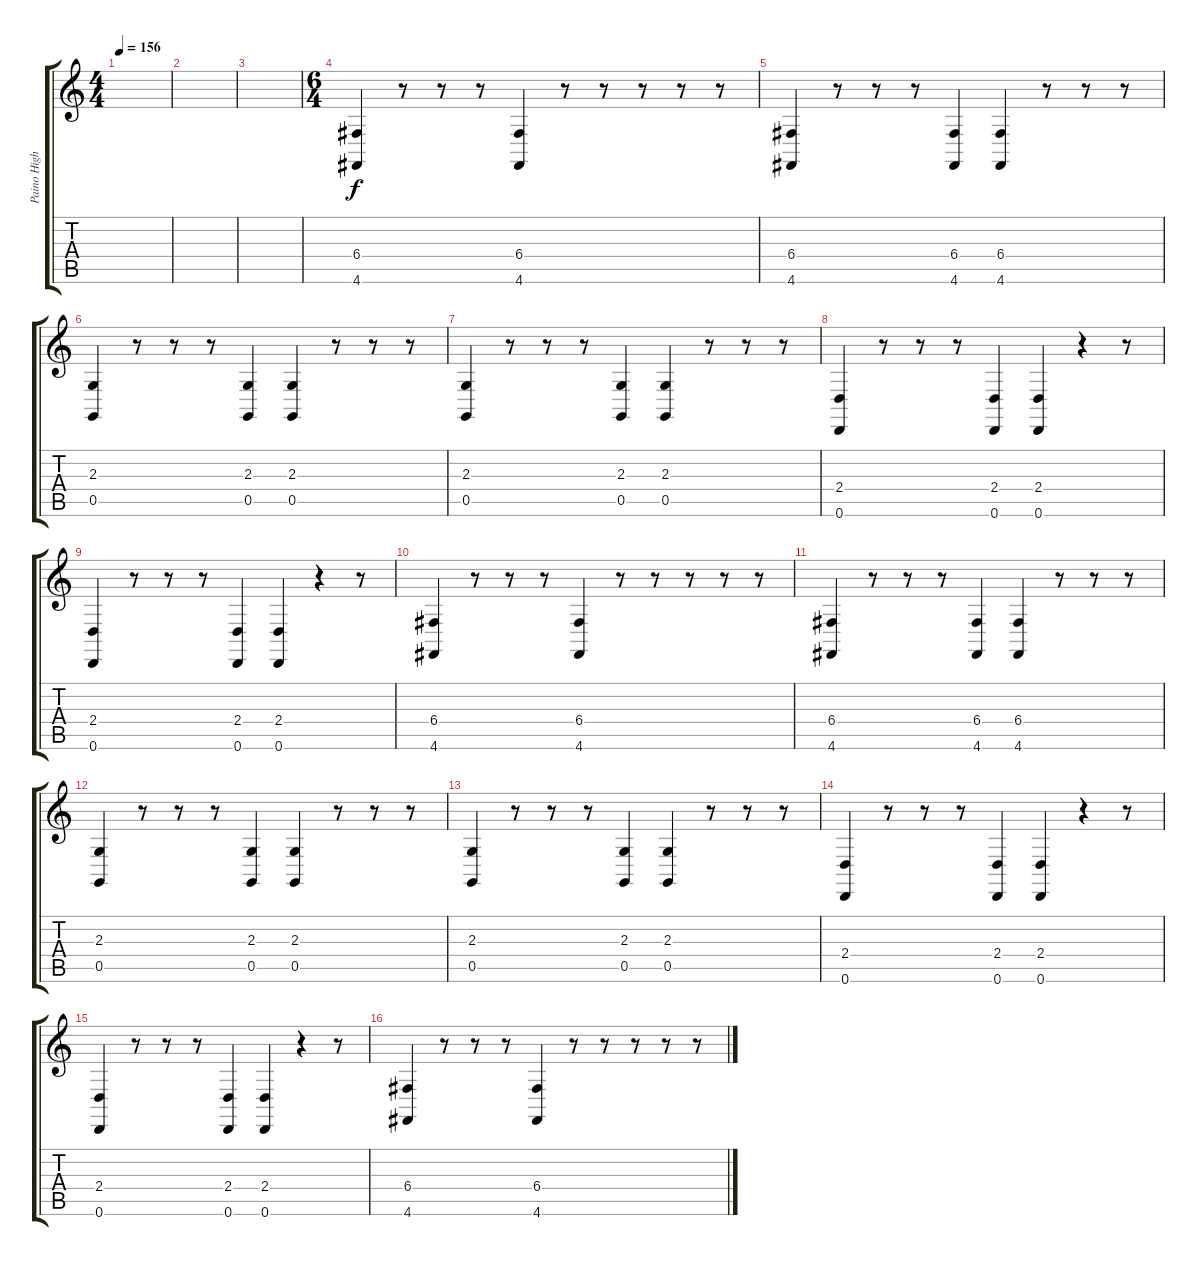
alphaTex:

\track ("Paino High" "Paino High") {instrument acousticgrandpiano}
\staff {score tabs}
\tuning (D4 A3 F3 C3 G2 D2) {hide}
\ts (4 4)
\tempo 156
\clef g2
\ks c
|
|
|
\ts (6 4)
(6.4 4.6).4 r.8 r.8 r.8 (6.4 4.6).4 r.8 r.8 r.8 r.8 r.8 |
(6.4 4.6).4 r.8 r.8 r.8 (6.4 4.6).4 (6.4 4.6).4 r.8 r.8 r.8 |
(2.3 0.5).4 r.8 r.8 r.8 (2.3 0.5).4 (2.3 0.5).4 r.8 r.8 r.8 |
(2.3 0.5).4 r.8 r.8 r.8 (2.3 0.5).4 (2.3 0.5).4 r.8 r.8 r.8 |
(2.4 0.6).4 r.8 r.8 r.8 (2.4 0.6).4 (2.4 0.6).4 r.4 r.8 |
(2.4 0.6).4 r.8 r.8 r.8 (2.4 0.6).4 (2.4 0.6).4 r.4 r.8 |
(6.4 4.6).4 r.8 r.8 r.8 (6.4 4.6).4 r.8 r.8 r.8 r.8 r.8 |
(6.4 4.6).4 r.8 r.8 r.8 (6.4 4.6).4 (6.4 4.6).4 r.8 r.8 r.8 |
(2.3 0.5).4 r.8 r.8 r.8 (2.3 0.5).4 (2.3 0.5).4 r.8 r.8 r.8 |
(2.3 0.5).4 r.8 r.8 r.8 (2.3 0.5).4 (2.3 0.5).4 r.8 r.8 r.8 |
(2.4 0.6).4 r.8 r.8 r.8 (2.4 0.6).4 (2.4 0.6).4 r.4 r.8 |
(2.4 0.6).4 r.8 r.8 r.8 (2.4 0.6).4 (2.4 0.6).4 r.4 r.8 |
(6.4 4.6).4 r.8 r.8 r.8 (6.4 4.6).4 r.8 r.8 r.8 r.8 r.8
